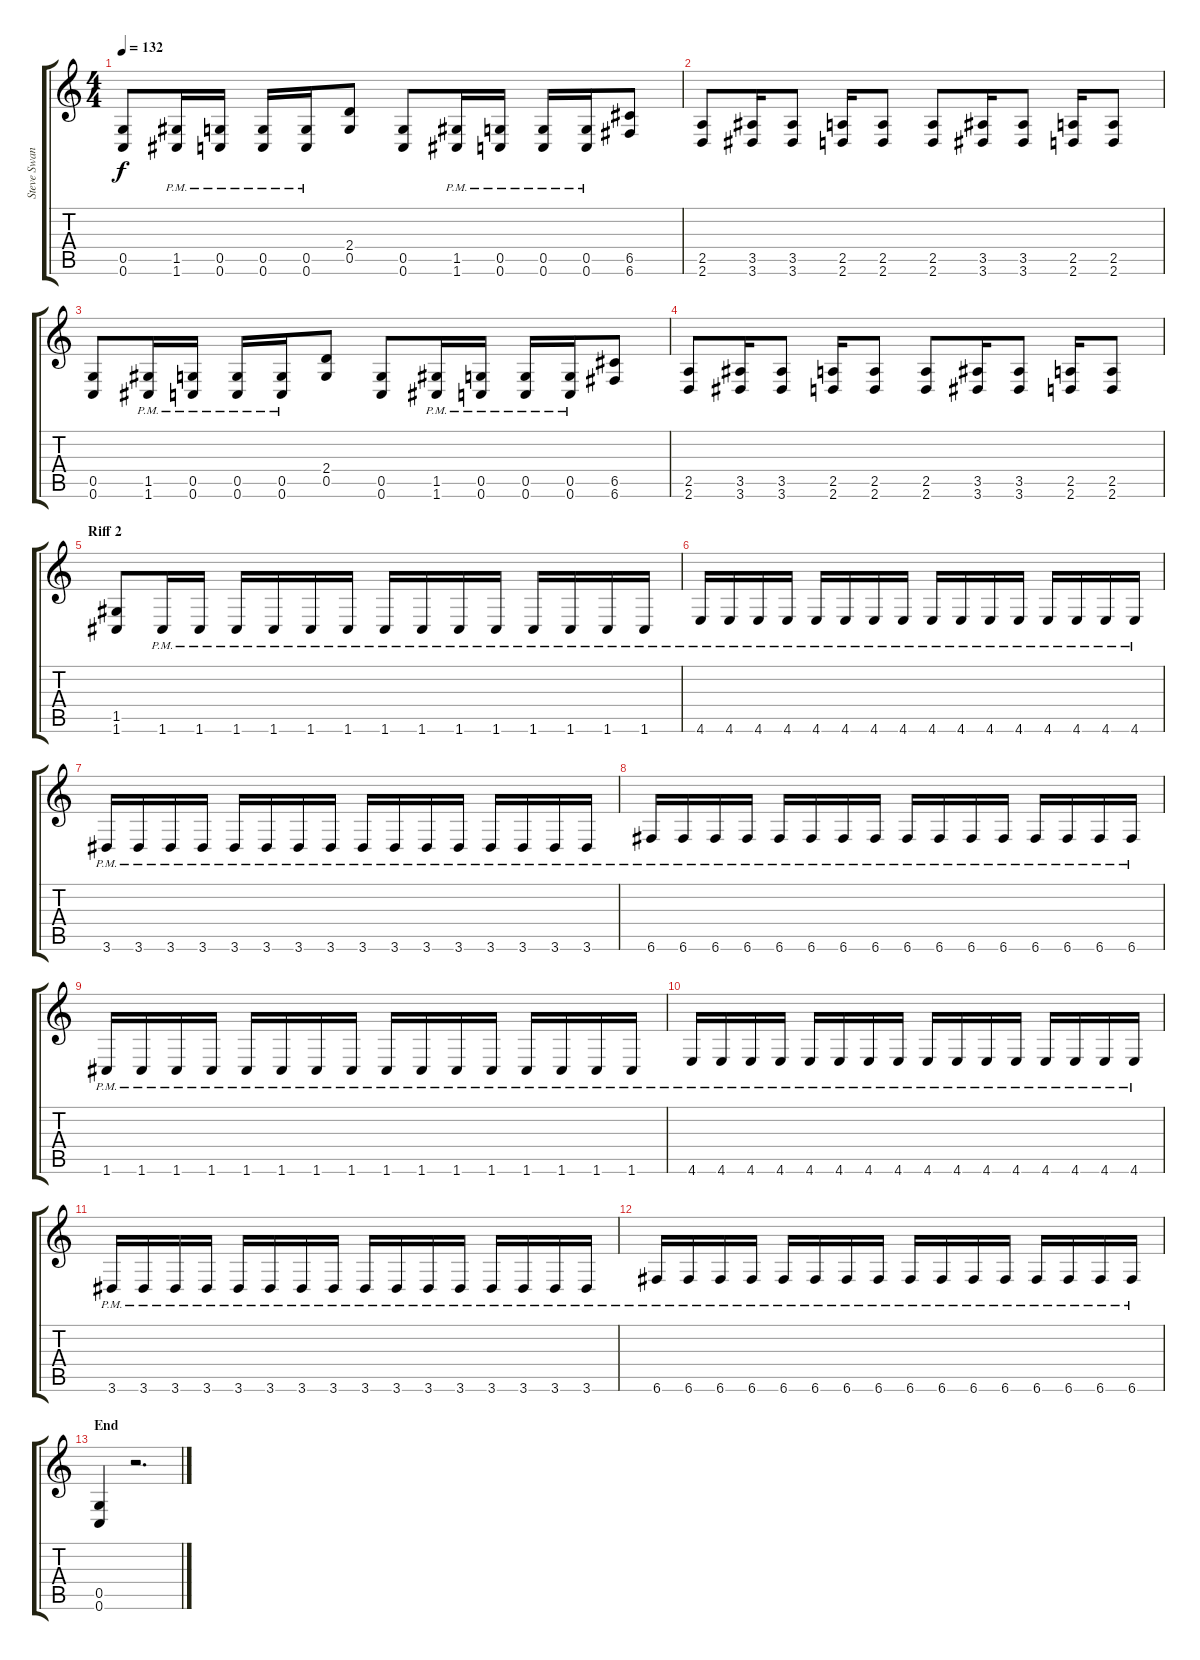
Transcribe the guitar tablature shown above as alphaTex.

\track ("Steve Swanson >>Guitar" "Steve Swan") {instrument overdrivenguitar}
\staff {score tabs}
\tuning (D4 A3 F3 C3 G2 C2) {hide}
\ts (4 4)
\tempo 132
\clef g2
\ks c
(0.5 0.6).8{dy f} (1.5{pm} 1.6{pm}).16 (0.5{pm} 0.6{pm}).16 (0.5{pm} 0.6{pm}).16 (0.5{pm} 0.6{pm}).16 (2.4 0.5).8 (0.5 0.6).8 (1.5{pm} 1.6{pm}).16 (0.5{pm} 0.6{pm}).16 (0.5{pm} 0.6{pm}).16 (0.5{pm} 0.6{pm}).16 (6.5 6.6).8 |
(2.5 2.6).8 (3.5 3.6).16 (3.5 3.6).8 (2.5 2.6).16 (2.5 2.6).8 (2.5 2.6).8 (3.5 3.6).16 (3.5 3.6).8 (2.5 2.6).16 (2.5 2.6).8 |
(0.5 0.6).8 (1.5{pm} 1.6{pm}).16 (0.5{pm} 0.6{pm}).16 (0.5{pm} 0.6{pm}).16 (0.5{pm} 0.6{pm}).16 (2.4 0.5).8 (0.5 0.6).8 (1.5{pm} 1.6{pm}).16 (0.5{pm} 0.6{pm}).16 (0.5{pm} 0.6{pm}).16 (0.5{pm} 0.6{pm}).16 (6.5 6.6).8 |
(2.5 2.6).8 (3.5 3.6).16 (3.5 3.6).8 (2.5 2.6).16 (2.5 2.6).8 (2.5 2.6).8 (3.5 3.6).16 (3.5 3.6).8 (2.5 2.6).16 (2.5 2.6).8 |
\section ("" "Riff 2")
(1.5 1.6).8 1.6{pm}.16 1.6{pm}.16 1.6{pm}.16 1.6{pm}.16 1.6{pm}.16 1.6{pm}.16 1.6{pm}.16 1.6{pm}.16 1.6{pm}.16 1.6{pm}.16 1.6{pm}.16 1.6{pm}.16 1.6{pm}.16 1.6{pm}.16 |
4.6{pm}.16 4.6{pm}.16 4.6{pm}.16 4.6{pm}.16 4.6{pm}.16 4.6{pm}.16 4.6{pm}.16 4.6{pm}.16 4.6{pm}.16 4.6{pm}.16 4.6{pm}.16 4.6{pm}.16 4.6{pm}.16 4.6{pm}.16 4.6{pm}.16 4.6{pm}.16 |
3.6{pm}.16 3.6{pm}.16 3.6{pm}.16 3.6{pm}.16 3.6{pm}.16 3.6{pm}.16 3.6{pm}.16 3.6{pm}.16 3.6{pm}.16 3.6{pm}.16 3.6{pm}.16 3.6{pm}.16 3.6{pm}.16 3.6{pm}.16 3.6{pm}.16 3.6{pm}.16 |
6.6{pm}.16 6.6{pm}.16 6.6{pm}.16 6.6{pm}.16 6.6{pm}.16 6.6{pm}.16 6.6{pm}.16 6.6{pm}.16 6.6{pm}.16 6.6{pm}.16 6.6{pm}.16 6.6{pm}.16 6.6{pm}.16 6.6{pm}.16 6.6{pm}.16 6.6{pm}.16 |
1.6{pm}.16 1.6{pm}.16 1.6{pm}.16 1.6{pm}.16 1.6{pm}.16 1.6{pm}.16 1.6{pm}.16 1.6{pm}.16 1.6{pm}.16 1.6{pm}.16 1.6{pm}.16 1.6{pm}.16 1.6{pm}.16 1.6{pm}.16 1.6{pm}.16 1.6{pm}.16 |
4.6{pm}.16 4.6{pm}.16 4.6{pm}.16 4.6{pm}.16 4.6{pm}.16 4.6{pm}.16 4.6{pm}.16 4.6{pm}.16 4.6{pm}.16 4.6{pm}.16 4.6{pm}.16 4.6{pm}.16 4.6{pm}.16 4.6{pm}.16 4.6{pm}.16 4.6{pm}.16 |
3.6{pm}.16 3.6{pm}.16 3.6{pm}.16 3.6{pm}.16 3.6{pm}.16 3.6{pm}.16 3.6{pm}.16 3.6{pm}.16 3.6{pm}.16 3.6{pm}.16 3.6{pm}.16 3.6{pm}.16 3.6{pm}.16 3.6{pm}.16 3.6{pm}.16 3.6{pm}.16 |
6.6{pm}.16 6.6{pm}.16 6.6{pm}.16 6.6{pm}.16 6.6{pm}.16 6.6{pm}.16 6.6{pm}.16 6.6{pm}.16 6.6{pm}.16 6.6{pm}.16 6.6{pm}.16 6.6{pm}.16 6.6{pm}.16 6.6{pm}.16 6.6{pm}.16 6.6{pm}.16 |
\section ("" "End")
(0.5 0.6).4 r.2{d}
